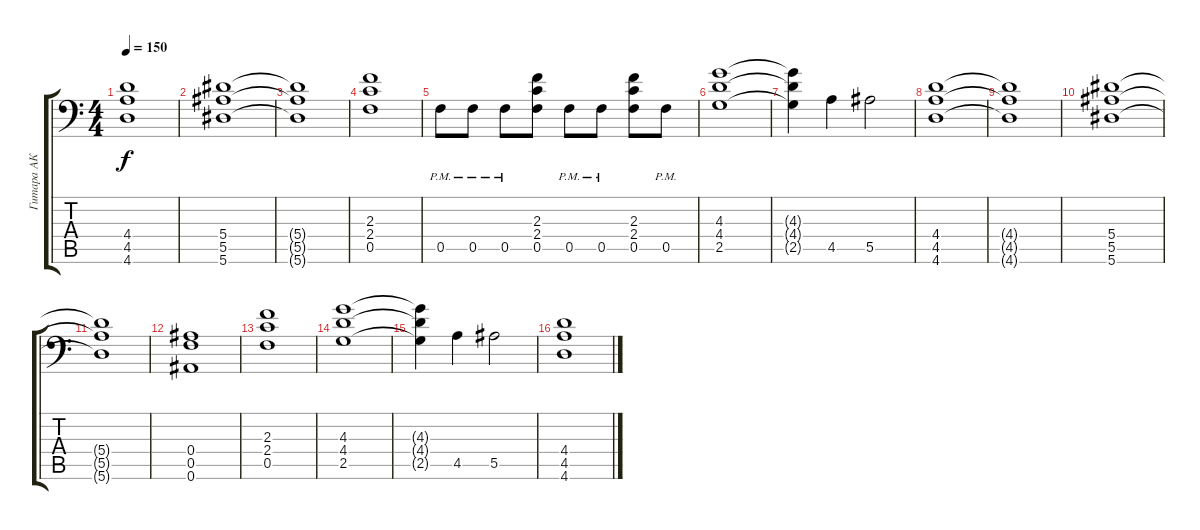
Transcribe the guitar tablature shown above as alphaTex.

\track ("Гитара АК Л" "Гитара АК ") {instrument electricguitarclean}
\staff {score tabs}
\tuning (C4 G3 Eb3 Bb2 F2 Bb1) {hide}
\ts (4 4)
\tempo 150
\clef f4
\ks c
(4.4{t} 4.5{t} 4.6{t}).1{dy f} |
(5.4 5.5 5.6).1 |
(5.4{t} 5.5{t} 5.6{t}).1 |
(2.3 2.4 0.5).1 |
0.5{pm}.8 0.5{pm}.8 0.5{pm}.8 (2.3 2.4 0.5).8 0.5{pm}.8 0.5{pm}.8 (2.3 2.4 0.5).8 0.5{pm}.8 |
(4.3 4.4 2.5).1 |
(4.3{t} 4.4{t} 2.5{t}).4 4.5.4 5.5.2 |
(4.4 4.5 4.6).1 |
(4.4{t} 4.5{t} 4.6{t}).1 |
(5.4 5.5 5.6).1 |
(5.4{t} 5.5{t} 5.6{t}).1 |
(0.4 0.5 0.6).1 |
(2.3 2.4 0.5).1 |
(4.3 4.4 2.5).1 |
(4.3{t} 4.4{t} 2.5{t}).4 4.5.4 5.5.2 |
(4.4 4.5 4.6).1
